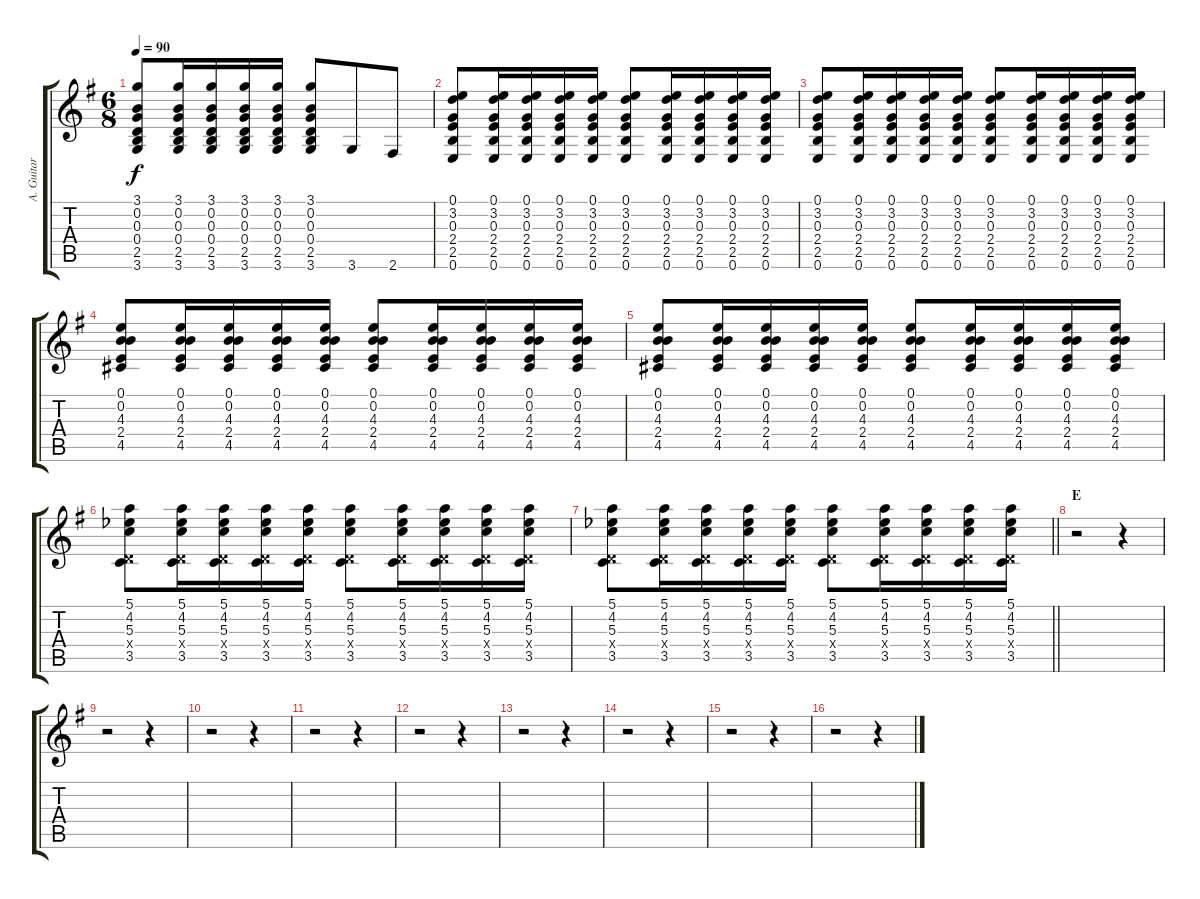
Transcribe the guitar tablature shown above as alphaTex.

\track ("A. Guitar" "A. Guitar") {instrument acousticguitarsteel}
\staff {score tabs}
\tuning (E4 B3 G3 D3 A2 E2) {hide}
\ts (6 8)
\tempo 90
\clef g2
\ks g
(3.1 0.2 0.3 0.4 2.5 3.6).8{dy f} (3.1 0.2 0.3 0.4 2.5 3.6).16 (3.1 0.2 0.3 0.4 2.5 3.6).16 (3.1 0.2 0.3 0.4 2.5 3.6).16 (3.1 0.2 0.3 0.4 2.5 3.6).16 (3.1 0.2 0.3 0.4 2.5 3.6).8 3.6.8 2.6.8 |
(0.1 3.2 0.3 2.4 2.5 0.6).8 (0.1 3.2 0.3 2.4 2.5 0.6).16 (0.1 3.2 0.3 2.4 2.5 0.6).16 (0.1 3.2 0.3 2.4 2.5 0.6).16 (0.1 3.2 0.3 2.4 2.5 0.6).16 (0.1 3.2 0.3 2.4 2.5 0.6).8 (0.1 3.2 0.3 2.4 2.5 0.6).16 (0.1 3.2 0.3 2.4 2.5 0.6).16 (0.1 3.2 0.3 2.4 2.5 0.6).16 (0.1 3.2 0.3 2.4 2.5 0.6).16 |
(0.1 3.2 0.3 2.4 2.5 0.6).8 (0.1 3.2 0.3 2.4 2.5 0.6).16 (0.1 3.2 0.3 2.4 2.5 0.6).16 (0.1 3.2 0.3 2.4 2.5 0.6).16 (0.1 3.2 0.3 2.4 2.5 0.6).16 (0.1 3.2 0.3 2.4 2.5 0.6).8 (0.1 3.2 0.3 2.4 2.5 0.6).16 (0.1 3.2 0.3 2.4 2.5 0.6).16 (0.1 3.2 0.3 2.4 2.5 0.6).16 (0.1 3.2 0.3 2.4 2.5 0.6).16 |
(0.1 0.2 4.3 2.4 4.5).8 (0.1 0.2 4.3 2.4 4.5).16 (0.1 0.2 4.3 2.4 4.5).16 (0.1 0.2 4.3 2.4 4.5).16 (0.1 0.2 4.3 2.4 4.5).16 (0.1 0.2 4.3 2.4 4.5).8 (0.1 0.2 4.3 2.4 4.5).16 (0.1 0.2 4.3 2.4 4.5).16 (0.1 0.2 4.3 2.4 4.5).16 (0.1 0.2 4.3 2.4 4.5).16 |
(0.1 0.2 4.3 2.4 4.5).8 (0.1 0.2 4.3 2.4 4.5).16 (0.1 0.2 4.3 2.4 4.5).16 (0.1 0.2 4.3 2.4 4.5).16 (0.1 0.2 4.3 2.4 4.5).16 (0.1 0.2 4.3 2.4 4.5).8 (0.1 0.2 4.3 2.4 4.5).16 (0.1 0.2 4.3 2.4 4.5).16 (0.1 0.2 4.3 2.4 4.5).16 (0.1 0.2 4.3 2.4 4.5).16 |
(5.1 4.2{acc b} 5.3 0.4{x} 3.5).8 (5.1 4.2{acc b} 5.3 0.4{x} 3.5).16 (5.1 4.2{acc b} 5.3 0.4{x} 3.5).16 (5.1 4.2{acc b} 5.3 0.4{x} 3.5).16 (5.1 4.2{acc b} 5.3 0.4{x} 3.5).16 (5.1 4.2{acc b} 5.3 0.4{x} 3.5).8 (5.1 4.2{acc b} 5.3 0.4{x} 3.5).16 (5.1 4.2{acc b} 5.3 0.4{x} 3.5).16 (5.1 4.2{acc b} 5.3 0.4{x} 3.5).16 (5.1 4.2{acc b} 5.3 0.4{x} 3.5).16 |
\barLineRight lightlight
(5.1 4.2{acc b} 5.3 0.4{x} 3.5).8 (5.1 4.2{acc b} 5.3 0.4{x} 3.5).16 (5.1 4.2{acc b} 5.3 0.4{x} 3.5).16 (5.1 4.2{acc b} 5.3 0.4{x} 3.5).16 (5.1 4.2{acc b} 5.3 0.4{x} 3.5).16 (5.1 4.2{acc b} 5.3 0.4{x} 3.5).8 (5.1 4.2{acc b} 5.3 0.4{x} 3.5).16 (5.1 4.2{acc b} 5.3 0.4{x} 3.5).16 (5.1 4.2{acc b} 5.3 0.4{x} 3.5).16 (5.1 4.2{acc b} 5.3 0.4{x} 3.5).16 |
\section ("" "E")
r.2 r.4 |
r.2 r.4 |
r.2 r.4 |
r.2 r.4 |
r.2 r.4 |
r.2 r.4 |
r.2 r.4 |
r.2 r.4 |
r.2 r.4
